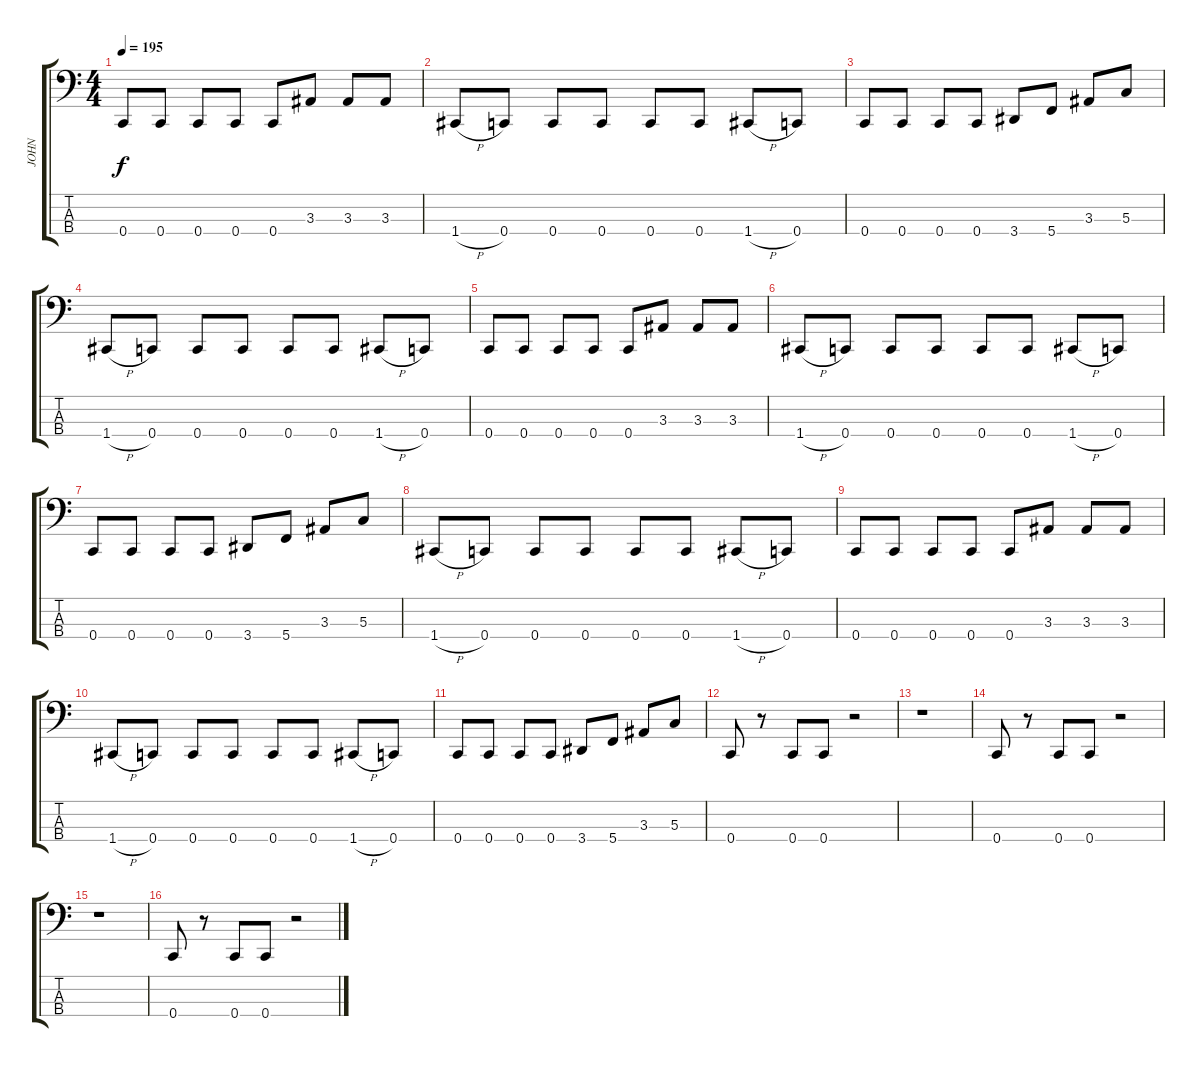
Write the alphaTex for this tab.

\track ("JOHN" "JOHN") {instrument electricbasspick}
\staff {score tabs}
\tuning (F2 C2 G1 C1) {hide}
\ts (4 4)
\tempo 195
\clef f4
\ks c
0.4.8{dy f} 0.4.8 0.4.8 0.4.8 0.4.8 3.3.8 3.3.8 3.3.8 |
1.4{h}.8 0.4.8 0.4.8 0.4.8 0.4.8 0.4.8 1.4{h}.8 0.4.8 |
0.4.8 0.4.8 0.4.8 0.4.8 3.4.8 5.4.8 3.3.8 5.3.8 |
1.4{h}.8 0.4.8 0.4.8 0.4.8 0.4.8 0.4.8 1.4{h}.8 0.4.8 |
0.4.8 0.4.8 0.4.8 0.4.8 0.4.8 3.3.8 3.3.8 3.3.8 |
1.4{h}.8 0.4.8 0.4.8 0.4.8 0.4.8 0.4.8 1.4{h}.8 0.4.8 |
0.4.8 0.4.8 0.4.8 0.4.8 3.4.8 5.4.8 3.3.8 5.3.8 |
1.4{h}.8 0.4.8 0.4.8 0.4.8 0.4.8 0.4.8 1.4{h}.8 0.4.8 |
0.4.8 0.4.8 0.4.8 0.4.8 0.4.8 3.3.8 3.3.8 3.3.8 |
1.4{h}.8 0.4.8 0.4.8 0.4.8 0.4.8 0.4.8 1.4{h}.8 0.4.8 |
0.4.8 0.4.8 0.4.8 0.4.8 3.4.8 5.4.8 3.3.8 5.3.8 |
0.4.8 r.8 0.4.8 0.4.8 r.2 |
r.1 |
0.4.8 r.8 0.4.8 0.4.8 r.2 |
r.1 |
0.4.8 r.8 0.4.8 0.4.8 r.2
